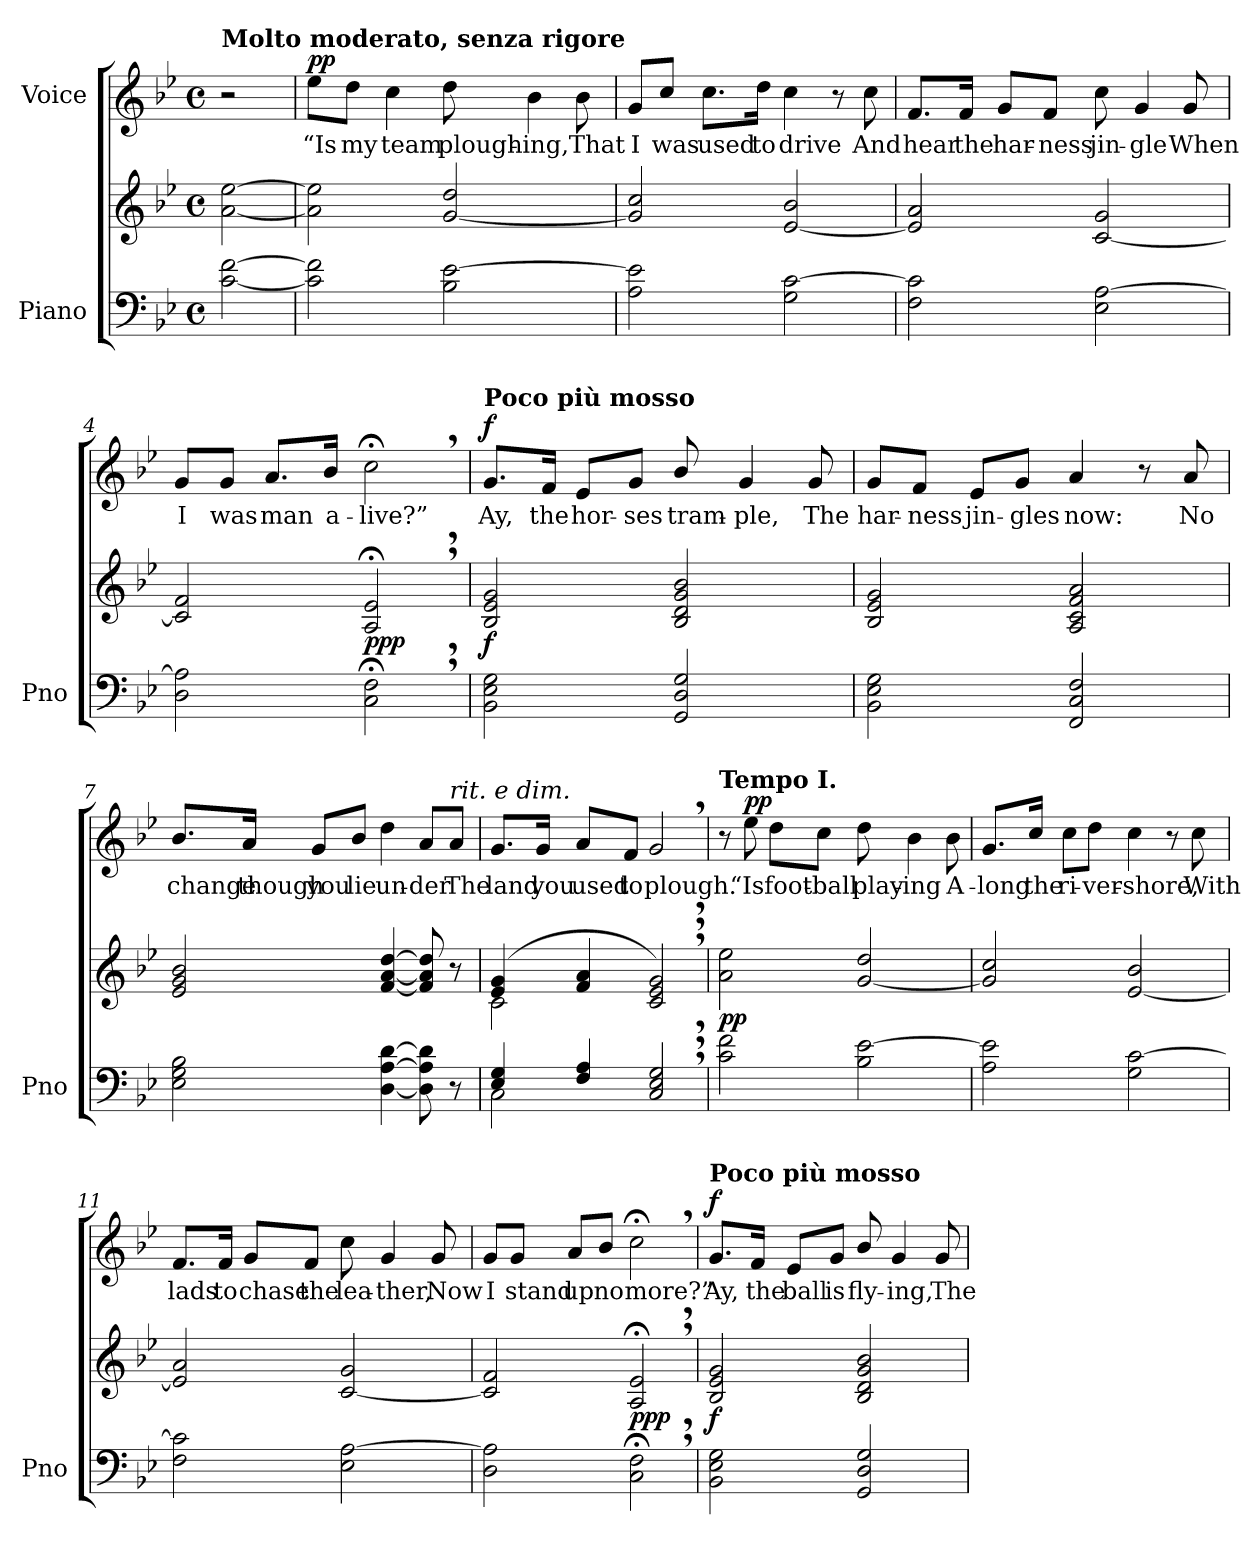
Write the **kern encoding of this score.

**kern	**kern	**dynam	**kern	**text	**dynam
*part2	*part2	*part2	*part1	*part1	*part1
*staff3	*staff2	*staff2/3	*staff1	*staff1	*staff1
*I"Piano	*	*	*I"Voice	*	*
*I'Pno	*	*	*	*	*
*clefF4	*clefG2	*	*clefG2	*	*
*k[b-e-]	*k[b-e-]	*	*k[b-e-]	*	*
*M4/4	*M4/4	*	*M4/4	*	*
*met(c)	*met(c)	*	*met(c)	*	*
=	=	=	=	=	=
!	!	!	!LO:TX:a:B:t=Molto moderato, senza rigore	!	!
!	!	!LO:DY:b	!	!	!
!	!	!LO:DY:n=1:b	!	!	!
[2c\ [2f\	[2a\ [2ee-\	pp other-dynamics	2r	.	.
=1	=1	=1	=1	=1	=1
!	!	!	!	!	!LO:DY:a
2c\] 2f\]	2a\] 2ee-\]	.	8ee-\L	“Is	pp
.	.	.	8dd\J	my	.
.	.	.	4cc\	team	.
2B-\ [2e-\	[2g/ 2dd/	.	8dd\	plough-	.
.	.	.	4b-\	-ing,	.
.	.	.	8b-\	That	.
=2	=2	=2	=2	=2	=2
2A\ 2e-\]	2g/] 2cc/	.	8g/L	I	.
.	.	.	8cc/J	was	.
.	.	.	8.cc\L	used	.
.	.	.	16dd\Jk	to	.
2G\ [2c\	[2e-/ 2b-/	.	4cc\	drive	.
.	.	.	8r	.	.
.	.	.	8cc\	And	.
=3	=3	=3	=3	=3	=3
2F\ 2c\]	2e-/] 2a/	.	8.f/L	hear	.
.	.	.	16f/Jk	the	.
.	.	.	8g/L	har-	.
.	.	.	8f/J	-ness	.
2E-\ [2A\	[2c/ 2g/	.	8cc\	jin-	.
.	.	.	4g/	-gle	.
.	.	.	8g/	When	.
=4	=4	=4	=4	=4	=4
2D\ 2A\]	2c/] 2f/	.	8g/L	I	.
.	.	.	8g/J	was	.
.	.	.	8.a/L	man	.
.	.	.	16b-/Jk	a-	.
!	!	!LO:DY:b	!	!	!
2C\;<, 2F\;<,	2A/;<, 2e-/;<,	ppp	2cc;<,\	-live?”	.
=5	=5	=5	=5	=5	=5
!	!	!	!LO:TX:a:B:t=Poco più mosso	!	!
!	!	!LO:DY:b	!	!	!LO:DY:a
2BB-\ 2E-\ 2G\	2B-/ 2e-/ 2g/	f	8.g/L	Ay,	f
.	.	.	16f/Jk	the	.
.	.	.	8e-/L	hor-	.
.	.	.	8g/J	-ses	.
2GG/ 2D/ 2G/	2B-/ 2d/ 2g/ 2b-/	.	8b-/	tram-	.
.	.	.	4g/	-ple,	.
.	.	.	8g/	The	.
=6	=6	=6	=6	=6	=6
2BB-\ 2E-\ 2G\	2B-/ 2e-/ 2g/	.	8g/L	har-	.
.	.	.	8f/J	-ness	.
.	.	.	8e-/L	jin-	.
.	.	.	8g/J	-gles	.
2FF/ 2C/ 2F/	2A/ 2c/ 2f/ 2a/	.	4a/	now:	.
.	.	.	8r	.	.
.	.	.	8a/	No	.
=7	=7	=7	=7	=7	=7
2E-\ 2G\ 2B-\	2e-/ 2g/ 2b-/	.	8.b-/L	change	.
.	.	.	16a/Jk	though	.
.	.	.	8g/L	you	.
.	.	.	8b-/J	lie	.
[4D\ [4A\ [4d\	[4f/ [>4a/ [4dd/	.	4dd\	un-	.
8D\] 8A\] 8d\]	8f/] 8a/] 8dd/]	.	8a/L	-der	.
!	!	!	!LO:TX:a:i:t=rit. e dim.	!	!
8r	8r	.	8a/J	The	.
=8	=8	=8	=8	=8	=8
*^	*^	*	*	*	*
!	!	!	!	!LO:DY:b	!	!	!
!	!	!	!	!LO:DY:n=1:b	!	!	!
4E-/ 4G/	2C\	(4e-/ 4g/	2c\	p other-dynamics	8.g/L	land	.
.	.	.	.	.	16g/Jk	you	.
4F/ 4A/	.	4f/ 4a/	.	.	8a/L	used	.
.	.	.	.	.	8f/J	to	.
2C/, 2E-/, 2G/,	2ryy	2c/, 2e-/, 2g/,)	2ryy	.	2g,/	plough.	.
=9	=9	=9	=9	=9	=9	=9	=9
!	!	!	!	!	!LO:TX:a:B:t=Tempo I.	!	!
!	!	!	!	!LO:DY:b	!	!	!
*v	*v	*	*	*	*	*	*
*	*v	*v	*	*	*	*
2c\ 2f\	2a\ 2ee-\	pp	8r	.	.
!	!	!	!	!	!LO:DY:a
.	.	.	8ee-\	“Is	pp
.	.	.	8dd\L	foot-	.
.	.	.	8cc\J	-ball	.
2B-\ [2e-\	[2g/ 2dd/	.	8dd\	play-	.
.	.	.	4b-\	-ing	.
.	.	.	8b-\	A-	.
=10	=10	=10	=10	=10	=10
2A\ 2e-\]	2g/] 2cc/	.	8.g/L	-long	.
.	.	.	16cc/Jk	the	.
.	.	.	8cc\L	ri-	.
.	.	.	8dd\J	-ver-	.
2G\ [2c\	[2e-/ 2b-/	.	4cc\	-shore,	.
.	.	.	8r	.	.
.	.	.	8cc\	With	.
=11	=11	=11	=11	=11	=11
2F\ 2c\]	2e-/] 2a/	.	8.f/L	lads	.
.	.	.	16f/Jk	to	.
.	.	.	8g/L	chase	.
.	.	.	8f/J	the	.
2E-\ [2A\	[2c/ 2g/	.	8cc\	lea-	.
.	.	.	4g/	-ther,	.
.	.	.	8g/	Now	.
=12	=12	=12	=12	=12	=12
2D\ 2A\]	2c/] 2f/	.	8g/L	I	.
.	.	.	8g/J	stand	.
.	.	.	8a/L	up	.
.	.	.	8b-/J	no	.
!	!	!LO:DY:b	!	!	!
2C\;, 2F\;,	2A/;<, 2e-/;<,	ppp	2cc;<,\	more?”	.
=13	=13	=13	=13	=13	=13
!	!	!	!LO:TX:a:B:t=Poco più mosso	!	!
!	!	!LO:DY:b	!	!	!LO:DY:a
2BB-\ 2E-\ 2G\	2B-/ 2e-/ 2g/	f	8.g/L	Ay,	f
.	.	.	16f/Jk	the	.
.	.	.	8e-/L	ball	.
.	.	.	8g/J	is	.
2GG/ 2D/ 2G/	2B-/ 2d/ 2g/ 2b-/	.	8b-/	fly-	.
.	.	.	4g/	-ing,	.
.	.	.	8g/	The	.
=	=	=	=	=	=
*-	*-	*-	*-	*-	*-
